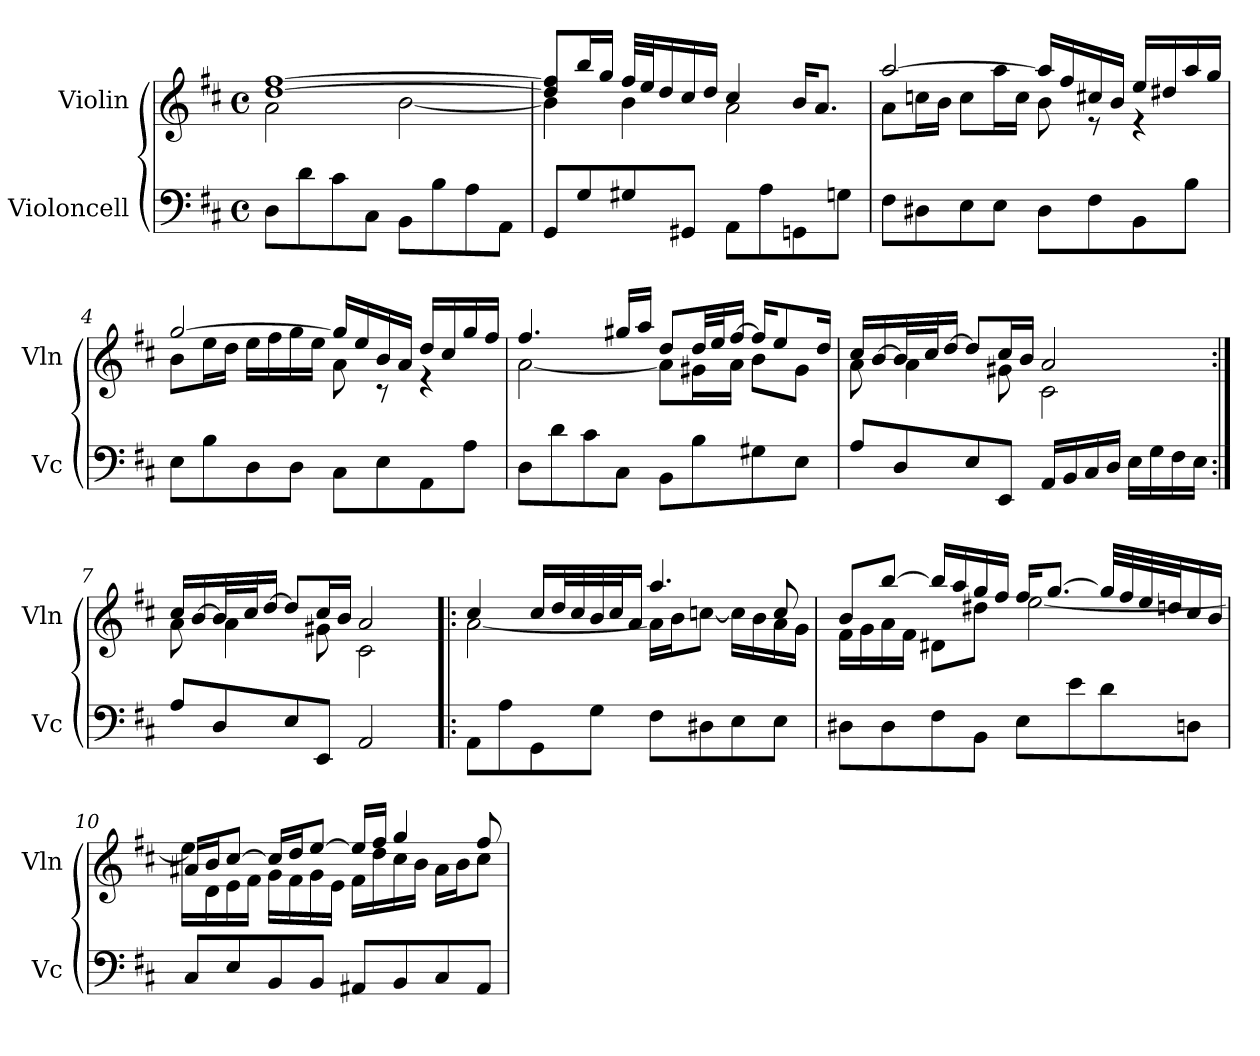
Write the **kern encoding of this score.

**kern	**kern
*part2	*part1
*staff2	*staff1
*I"Violoncell	*I"Violin
*I'Vc	*I'Vln
*clefF4	*clefG2
*k[f#c#]	*k[f#c#]
*M4/4	*M4/4
*met(c)	*met(c)
*MM35	*MM35
=1	=1
*	*^
8D\L	[1dd [1ff#	2a\
8d\	.	.
8c#\	.	.
8C#\J	.	.
8BB\L	.	[2b\
8B\	.	.
8A\	.	.
8AA\J	.	.
=2	=2	=2
8GG/L	8dd/] 8ff#/]L	4b\]
8G/	16bb/L	.
.	16gg/JJ	.
8G#X/	32ff#/LLL	4b\
.	32ee/J	.
.	16dd/	.
8GG#X/J	16cc#/	.
.	16dd/JJ	.
8AA\L	4cc#/	2a\
8A\	.	.
8GGn\	16b/KL	.
.	8.a/J	.
8Gn\J	.	.
=3	=3	=3
8F#\L	[2aa/	8a\L
8D#X\	.	16ccn\L
.	.	16b\JJ
8E\	.	8cc\L
8E\J	.	16aa\L
.	.	16cc\JJ
8D#\L	16aa/LL]	8b\
.	16ff#/	.
8F#\	16cc#X/	8r
.	16b/JJ	.
8BB\	16ee/LL	4r
.	16dd#X/	.
8B\J	16aa/	.
.	16gg/JJ	.
!!LO:LB:g=z	!!
=4	=4	=4
8E\L	[2gg/	8b\L
8B\	.	16ee\L
.	.	16dd\JJ
8D\	.	16ee\LL
.	.	16ff#\
8D\J	.	16gg\
.	.	16ee\JJ
8C#\L	16gg/LL]	8a\
.	16ee/	.
8E\	16b/	8r
.	16a/JJ	.
8AA\	16dd/LL	4r
.	16cc#/	.
8A\J	16gg/	.
.	16ff#/JJ	.
=5	=5	=5
8D\L	4.ff#/	[2a\
8d\	.	.
8c#\	.	.
8C#\J	16gg#X/LL	.
.	16aa/JJ	.
8BB\L	8dd/L	8a\L]
8B\	32dd/LL	16g#X\L
.	32ee/J	.
.	[16ff#/JJ	16a\JJ
8G#X\	16ff#/KL]	8b\L
.	8ee/	.
8E\J	.	8g#\J
.	16dd/Jk	.
!!LO:LB:g=z	!!
=6	=6	=6
8A/L	16cc#/LL	8a\
.	[16b/	.
8D/	32b/L]	4a\
.	32cc#/J	.
.	[16dd/JJ	.
8E/	8dd/L]	.
8EE/J	16cc#/L	8g#X\
.	16b/JJ	.
16AA/LL	2a/	2c#\
16BB/	.	.
16C#/	.	.
16D/JJ	.	.
16E\LL	.	.
16G\	.	.
16F#\	.	.
16E\JJ	.	.
=7:|!	=7:|!	=7:|!
8A/L	16cc#/LL	8a\
.	[16b/	.
8D/	32b/L]	4a\
.	32cc#/J	.
.	[16dd/JJ	.
8E/	8dd/L]	.
8EE/J	16cc#/L	8g#X\
.	16b/JJ	.
2AA/	2a/	2c#\
!!LO:LB:g=z	!!
=8!|:	=8!|:	=8!|:
8AA\L	4cc#/	[2a\
8A\	.	.
8GG\	16cc#/LL	.
.	32dd/L	.
.	32cc#/	.
8G\J	32b/	.
.	32cc#/J	.
.	16a/JJ	.
8F#\L	4.aa/	16a\LL]
.	.	16b\J
8D#X\	.	[8ccn\J
8E\	.	16cc\LL]
.	.	16b\
8E\J	8cc/	16a\
.	.	16g\JJ
=9	=9	=9
8D#X\L	8b/L	16f#\LL
.	.	16g\
8D#\	[8bb/J	16a\
.	.	16f#\JJ
8F#\	16bb/LL]	8d#X\L
.	16aa/	.
8BB\J	16gg/	8dd#X\J
.	16ff#/JJ	.
8E\L	16ff#/KL	[2ee\
.	[8.gg/J	.
8e\	.	.
8d\	32gg/LLL]	.
.	32ff#/	.
.	32ee/	.
.	32ddn/J	.
8Dn\J	16cc#/	.
.	16b/JJ	.
!!LO:LB:g=z	!!
=10	=10	=10
8C#/L	16a#X/LL	16ee\LL]
.	16b/J	16d\
8E/	[8cc#/J	16e\
.	.	16f#\JJ
8BB/	16cc#/LL]	16g\LL
.	16dd/J	16f#\
8BB/J	[8ee/J	16g\
.	.	16e\JJ
8AA#X/L	16ee/LL]	16f#\LL
.	16ff#/JJ	16dd\
8BB/	4gg/	16cc#\
.	.	16b\JJ
8C#/	.	16a#\LL
.	.	16b\J
8AA#/J	8ff#/	8cc#\J
*	*v	*v
=	=
*-	*-
